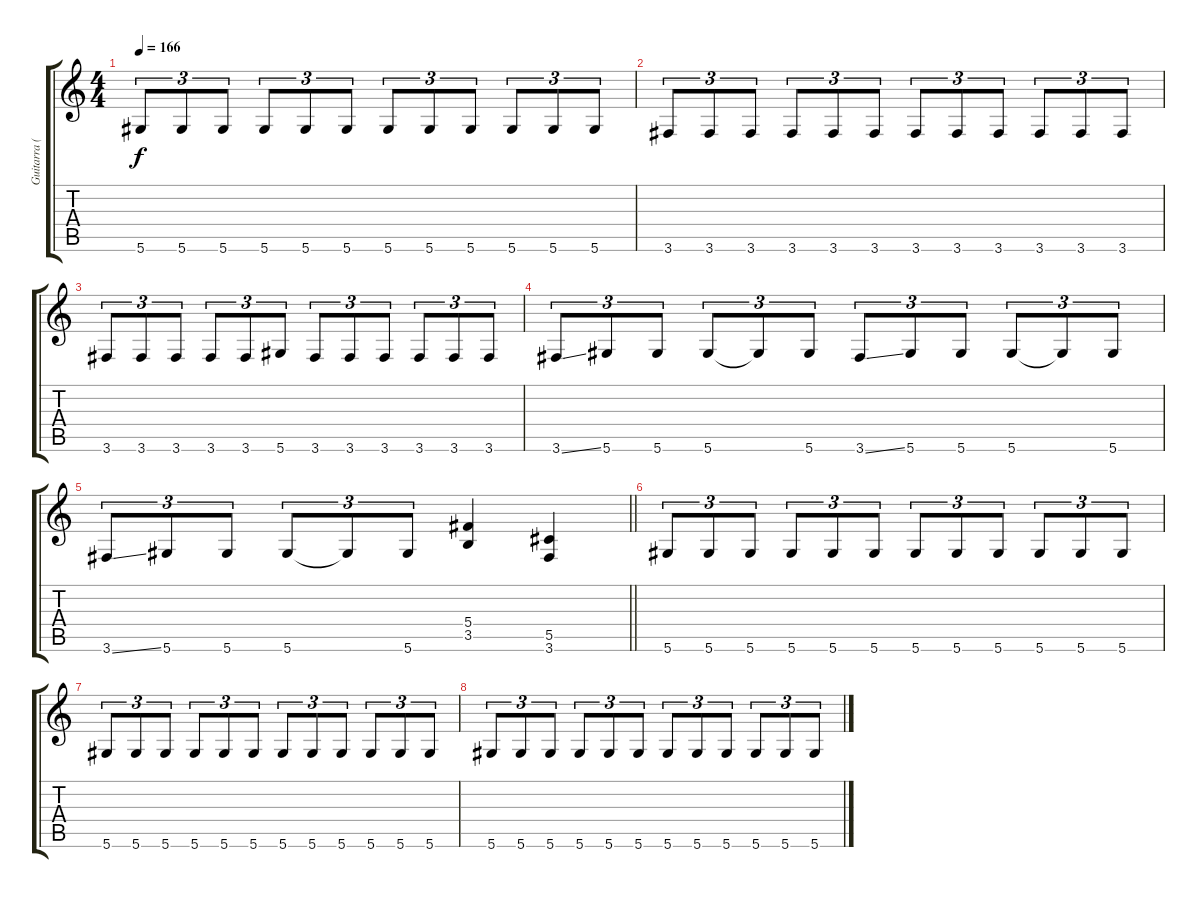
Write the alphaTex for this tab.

\track ("Guitarra (Walter Giardino)" "Guitarra (") {instrument distortionguitar}
\staff {score tabs}
\tuning (Eb4 Bb3 Gb3 Db3 Ab2 Eb2) {hide}
\ts (4 4)
\tempo 166
\clef g2
\ks c
5.6.8{tu (3 2) dy f} 5.6.8{tu (3 2)} 5.6.8{tu (3 2)} 5.6.8{tu (3 2)} 5.6.8{tu (3 2)} 5.6.8{tu (3 2)} 5.6.8{tu (3 2)} 5.6.8{tu (3 2)} 5.6.8{tu (3 2)} 5.6.8{tu (3 2)} 5.6.8{tu (3 2)} 5.6.8{tu (3 2)} |
3.6.8{tu (3 2)} 3.6.8{tu (3 2)} 3.6.8{tu (3 2)} 3.6.8{tu (3 2)} 3.6.8{tu (3 2)} 3.6.8{tu (3 2)} 3.6.8{tu (3 2)} 3.6.8{tu (3 2)} 3.6.8{tu (3 2)} 3.6.8{tu (3 2)} 3.6.8{tu (3 2)} 3.6.8{tu (3 2)} |
3.6.8{tu (3 2)} 3.6.8{tu (3 2)} 3.6.8{tu (3 2)} 3.6.8{tu (3 2)} 3.6.8{tu (3 2)} 5.6.8{tu (3 2)} 3.6.8{tu (3 2)} 3.6.8{tu (3 2)} 3.6.8{tu (3 2)} 3.6.8{tu (3 2)} 3.6.8{tu (3 2)} 3.6.8{tu (3 2)} |
3.6{ss}.8{tu (3 2)} 5.6.8{tu (3 2)} 5.6.8{tu (3 2)} 5.6.8{tu (3 2)} 5.6{t}.8{tu (3 2)} 5.6.8{tu (3 2)} 3.6{ss}.8{tu (3 2)} 5.6.8{tu (3 2)} 5.6.8{tu (3 2)} 5.6.8{tu (3 2)} 5.6{t}.8{tu (3 2)} 5.6.8{tu (3 2)} |
\barLineRight lightlight
3.6{ss}.8{tu (3 2)} 5.6.8{tu (3 2)} 5.6.8{tu (3 2)} 5.6.8{tu (3 2)} 5.6{t}.8{tu (3 2)} 5.6.8{tu (3 2)} (5.4 3.5).4 (5.5 3.6).4 |
5.6.8{tu (3 2)} 5.6.8{tu (3 2)} 5.6.8{tu (3 2)} 5.6.8{tu (3 2)} 5.6.8{tu (3 2)} 5.6.8{tu (3 2)} 5.6.8{tu (3 2)} 5.6.8{tu (3 2)} 5.6.8{tu (3 2)} 5.6.8{tu (3 2)} 5.6.8{tu (3 2)} 5.6.8{tu (3 2)} |
5.6.8{tu (3 2)} 5.6.8{tu (3 2)} 5.6.8{tu (3 2)} 5.6.8{tu (3 2)} 5.6.8{tu (3 2)} 5.6.8{tu (3 2)} 5.6.8{tu (3 2)} 5.6.8{tu (3 2)} 5.6.8{tu (3 2)} 5.6.8{tu (3 2)} 5.6.8{tu (3 2)} 5.6.8{tu (3 2)} |
5.6.8{tu (3 2)} 5.6.8{tu (3 2)} 5.6.8{tu (3 2)} 5.6.8{tu (3 2)} 5.6.8{tu (3 2)} 5.6.8{tu (3 2)} 5.6.8{tu (3 2)} 5.6.8{tu (3 2)} 5.6.8{tu (3 2)} 5.6.8{tu (3 2)} 5.6.8{tu (3 2)} 5.6.8{tu (3 2)}
